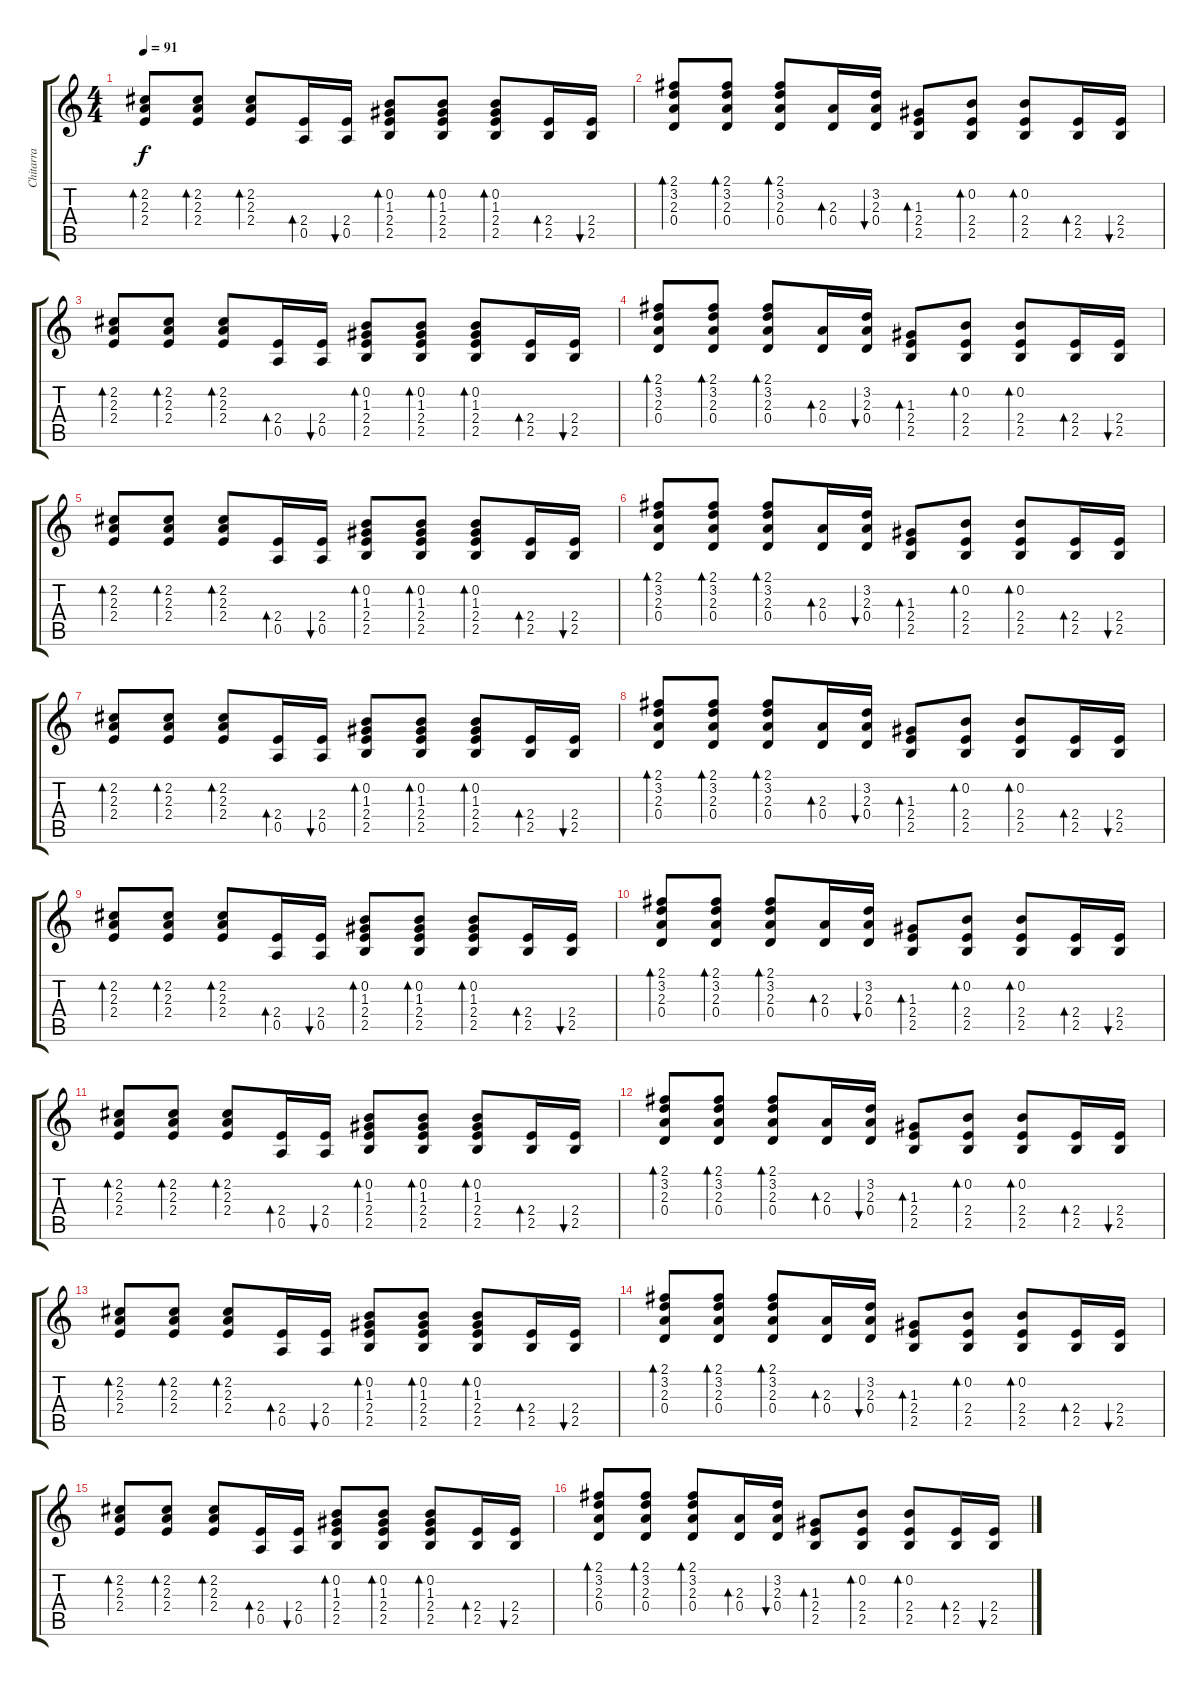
\track ("Chitarra" "Chitarra") {instrument acousticguitarsteel}
\staff {score tabs}
\tuning (E4 B3 G3 D3 A2 E2) {hide}
\ts (4 4)
\tempo 91
\clef g2
\ks c
(2.2 2.3 2.4).8{bd 60 dy f volume 10} (2.2 2.3 2.4).8{bd 60} (2.2 2.3 2.4).8{bd 60} (2.4 0.5).16{bd 60} (2.4 0.5).16{bu 60} (0.2 1.3 2.4 2.5).8{bd 60} (0.2 1.3 2.4 2.5).8{bd 60} (0.2 1.3 2.4 2.5).8{bd 60} (2.4 2.5).16{bd 60} (2.4 2.5).16{bu 60} |
(2.1 3.2 2.3 0.4).8{bd 60} (2.1 3.2 2.3 0.4).8{bd 60} (2.1 3.2 2.3 0.4).8{bd 60} (2.3 0.4).16{bd 60} (3.2 2.3 0.4).16{bu 60} (1.3 2.4 2.5).8{bd 60} (0.2 2.4 2.5).8{bd 60} (0.2 2.4 2.5).8{bd 60} (2.4 2.5).16{bd 60} (2.4 2.5).16{bu 60} |
(2.2 2.3 2.4).8{bd 60 volume 8} (2.2 2.3 2.4).8{bd 60} (2.2 2.3 2.4).8{bd 60} (2.4 0.5).16{bd 60} (2.4 0.5).16{bu 60} (0.2 1.3 2.4 2.5).8{bd 60} (0.2 1.3 2.4 2.5).8{bd 60} (0.2 1.3 2.4 2.5).8{bd 60} (2.4 2.5).16{bd 60} (2.4 2.5).16{bu 60} |
(2.1 3.2 2.3 0.4).8{bd 60} (2.1 3.2 2.3 0.4).8{bd 60} (2.1 3.2 2.3 0.4).8{bd 60} (2.3 0.4).16{bd 60} (3.2 2.3 0.4).16{bu 60} (1.3 2.4 2.5).8{bd 60} (0.2 2.4 2.5).8{bd 60} (0.2 2.4 2.5).8{bd 60} (2.4 2.5).16{bd 60} (2.4 2.5).16{bu 60} |
(2.2 2.3 2.4).8{bd 60} (2.2 2.3 2.4).8{bd 60} (2.2 2.3 2.4).8{bd 60} (2.4 0.5).16{bd 60} (2.4 0.5).16{bu 60} (0.2 1.3 2.4 2.5).8{bd 60} (0.2 1.3 2.4 2.5).8{bd 60} (0.2 1.3 2.4 2.5).8{bd 60} (2.4 2.5).16{bd 60} (2.4 2.5).16{bu 60} |
(2.1 3.2 2.3 0.4).8{bd 60} (2.1 3.2 2.3 0.4).8{bd 60} (2.1 3.2 2.3 0.4).8{bd 60} (2.3 0.4).16{bd 60} (3.2 2.3 0.4).16{bu 60} (1.3 2.4 2.5).8{bd 60} (0.2 2.4 2.5).8{bd 60} (0.2 2.4 2.5).8{bd 60} (2.4 2.5).16{bd 60} (2.4 2.5).16{bu 60} |
(2.2 2.3 2.4).8{bd 60} (2.2 2.3 2.4).8{bd 60} (2.2 2.3 2.4).8{bd 60} (2.4 0.5).16{bd 60} (2.4 0.5).16{bu 60} (0.2 1.3 2.4 2.5).8{bd 60} (0.2 1.3 2.4 2.5).8{bd 60} (0.2 1.3 2.4 2.5).8{bd 60} (2.4 2.5).16{bd 60} (2.4 2.5).16{bu 60} |
(2.1 3.2 2.3 0.4).8{bd 60} (2.1 3.2 2.3 0.4).8{bd 60} (2.1 3.2 2.3 0.4).8{bd 60} (2.3 0.4).16{bd 60} (3.2 2.3 0.4).16{bu 60} (1.3 2.4 2.5).8{bd 60} (0.2 2.4 2.5).8{bd 60 volume 10} (0.2 2.4 2.5).8{bd 60} (2.4 2.5).16{bd 60 volume 13} (2.4 2.5).16{bu 60} |
(2.2 2.3 2.4).8{bd 60} (2.2 2.3 2.4).8{bd 60} (2.2 2.3 2.4).8{bd 60} (2.4 0.5).16{bd 60} (2.4 0.5).16{bu 60} (0.2 1.3 2.4 2.5).8{bd 60} (0.2 1.3 2.4 2.5).8{bd 60} (0.2 1.3 2.4 2.5).8{bd 60} (2.4 2.5).16{bd 60} (2.4 2.5).16{bu 60} |
(2.1 3.2 2.3 0.4).8{bd 60} (2.1 3.2 2.3 0.4).8{bd 60} (2.1 3.2 2.3 0.4).8{bd 60} (2.3 0.4).16{bd 60} (3.2 2.3 0.4).16{bu 60} (1.3 2.4 2.5).8{bd 60} (0.2 2.4 2.5).8{bd 60} (0.2 2.4 2.5).8{bd 60} (2.4 2.5).16{bd 60} (2.4 2.5).16{bu 60} |
(2.2 2.3 2.4).8{bd 60} (2.2 2.3 2.4).8{bd 60} (2.2 2.3 2.4).8{bd 60} (2.4 0.5).16{bd 60} (2.4 0.5).16{bu 60} (0.2 1.3 2.4 2.5).8{bd 60} (0.2 1.3 2.4 2.5).8{bd 60} (0.2 1.3 2.4 2.5).8{bd 60} (2.4 2.5).16{bd 60} (2.4 2.5).16{bu 60} |
(2.1 3.2 2.3 0.4).8{bd 60} (2.1 3.2 2.3 0.4).8{bd 60} (2.1 3.2 2.3 0.4).8{bd 60} (2.3 0.4).16{bd 60} (3.2 2.3 0.4).16{bu 60} (1.3 2.4 2.5).8{bd 60} (0.2 2.4 2.5).8{bd 60} (0.2 2.4 2.5).8{bd 60} (2.4 2.5).16{bd 60} (2.4 2.5).16{bu 60} |
(2.2 2.3 2.4).8{bd 60} (2.2 2.3 2.4).8{bd 60} (2.2 2.3 2.4).8{bd 60} (2.4 0.5).16{bd 60} (2.4 0.5).16{bu 60} (0.2 1.3 2.4 2.5).8{bd 60} (0.2 1.3 2.4 2.5).8{bd 60} (0.2 1.3 2.4 2.5).8{bd 60} (2.4 2.5).16{bd 60} (2.4 2.5).16{bu 60} |
(2.1 3.2 2.3 0.4).8{bd 60} (2.1 3.2 2.3 0.4).8{bd 60} (2.1 3.2 2.3 0.4).8{bd 60} (2.3 0.4).16{bd 60} (3.2 2.3 0.4).16{bu 60} (1.3 2.4 2.5).8{bd 60} (0.2 2.4 2.5).8{bd 60} (0.2 2.4 2.5).8{bd 60} (2.4 2.5).16{bd 60} (2.4 2.5).16{bu 60} |
(2.2 2.3 2.4).8{bd 60} (2.2 2.3 2.4).8{bd 60} (2.2 2.3 2.4).8{bd 60} (2.4 0.5).16{bd 60} (2.4 0.5).16{bu 60} (0.2 1.3 2.4 2.5).8{bd 60} (0.2 1.3 2.4 2.5).8{bd 60} (0.2 1.3 2.4 2.5).8{bd 60} (2.4 2.5).16{bd 60} (2.4 2.5).16{bu 60} |
(2.1 3.2 2.3 0.4).8{bd 60} (2.1 3.2 2.3 0.4).8{bd 60} (2.1 3.2 2.3 0.4).8{bd 60} (2.3 0.4).16{bd 60} (3.2 2.3 0.4).16{bu 60} (1.3 2.4 2.5).8{bd 60} (0.2 2.4 2.5).8{bd 60} (0.2 2.4 2.5).8{bd 60} (2.4 2.5).16{bd 60} (2.4 2.5).16{bu 60}
